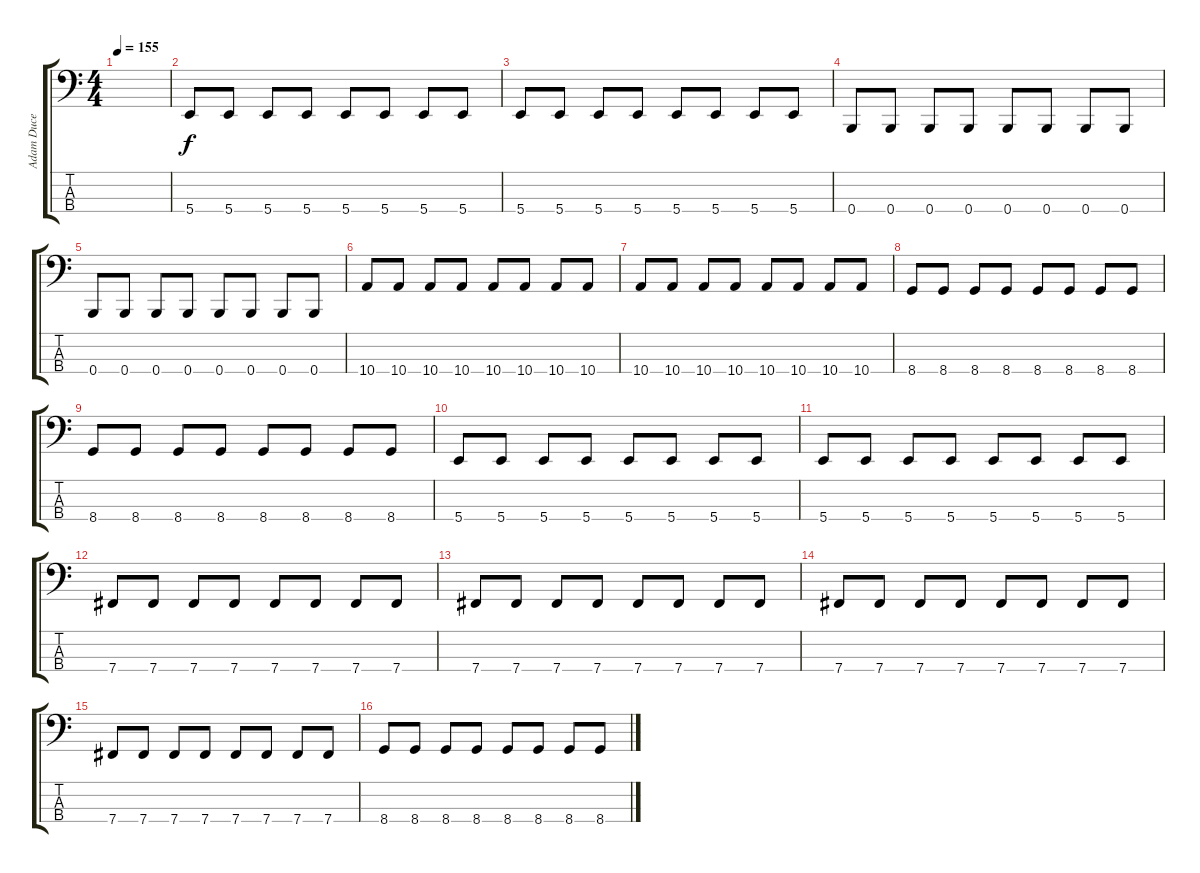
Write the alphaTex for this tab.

\track ("Adam Duce (Bass)" "Adam Duce ") {instrument electricbasspick}
\staff {score tabs}
\tuning (E2 B1 Gb1 B0) {hide}
\ts (4 4)
\tempo 155
\clef f4
\ks c
|
5.4.8 5.4.8 5.4.8 5.4.8 5.4.8 5.4.8 5.4.8 5.4.8 |
5.4.8 5.4.8 5.4.8 5.4.8 5.4.8 5.4.8 5.4.8 5.4.8 |
0.4.8 0.4.8 0.4.8 0.4.8 0.4.8 0.4.8 0.4.8 0.4.8 |
0.4.8 0.4.8 0.4.8 0.4.8 0.4.8 0.4.8 0.4.8 0.4.8 |
10.4.8 10.4.8 10.4.8 10.4.8 10.4.8 10.4.8 10.4.8 10.4.8 |
10.4.8 10.4.8 10.4.8 10.4.8 10.4.8 10.4.8 10.4.8 10.4.8 |
8.4.8 8.4.8 8.4.8 8.4.8 8.4.8 8.4.8 8.4.8 8.4.8 |
8.4.8 8.4.8 8.4.8 8.4.8 8.4.8 8.4.8 8.4.8 8.4.8 |
5.4.8 5.4.8 5.4.8 5.4.8 5.4.8 5.4.8 5.4.8 5.4.8 |
5.4.8 5.4.8 5.4.8 5.4.8 5.4.8 5.4.8 5.4.8 5.4.8 |
7.4.8 7.4.8 7.4.8 7.4.8 7.4.8 7.4.8 7.4.8 7.4.8 |
7.4.8 7.4.8 7.4.8 7.4.8 7.4.8 7.4.8 7.4.8 7.4.8 |
7.4.8 7.4.8 7.4.8 7.4.8 7.4.8 7.4.8 7.4.8 7.4.8 |
7.4.8 7.4.8 7.4.8 7.4.8 7.4.8 7.4.8 7.4.8 7.4.8 |
8.4.8 8.4.8 8.4.8 8.4.8 8.4.8 8.4.8 8.4.8 8.4.8
